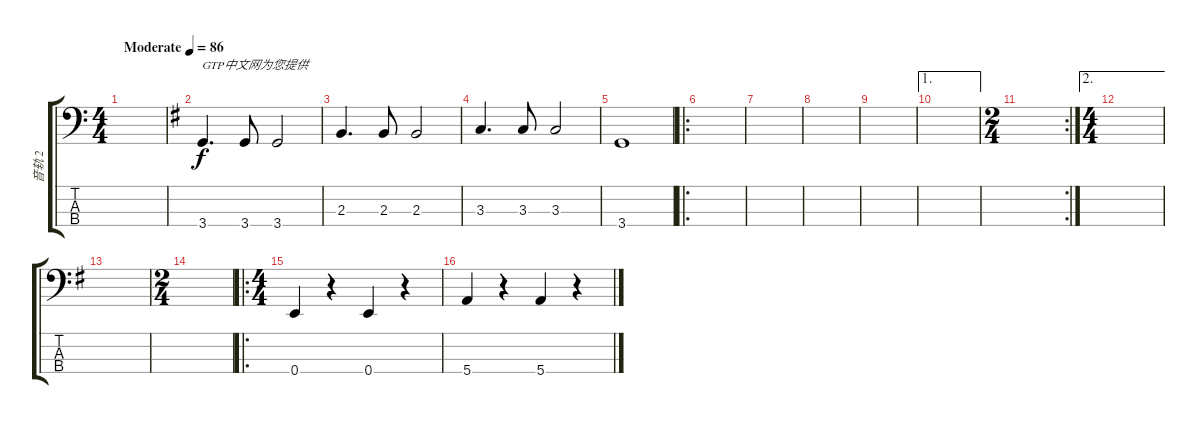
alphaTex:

\track ("音轨 2" "音轨 2") {instrument electricbassfinger}
\staff {score tabs}
\tuning (G2 D2 A1 E1) {hide}
\ts (4 4)
\tempo (86 "Moderate")
\clef f4
\ks c
|
\ks g
3.4.4{d txt "GTP中文网为您提供"} 3.4.8 3.4.2 |
2.3.4{d} 2.3.8 2.3.2 |
3.3.4{d} 3.3.8 3.3.2 |
3.4.1 |
\ro
|
|
|
|
\ae 1
|
\rc 2
\ts (2 4)
|
\ae 2
\ts (4 4)
|
|
\ts (2 4)
|
\ro
\ts (4 4)
0.4.4 r.4 0.4.4 r.4 |
5.4.4 r.4 5.4.4 r.4
